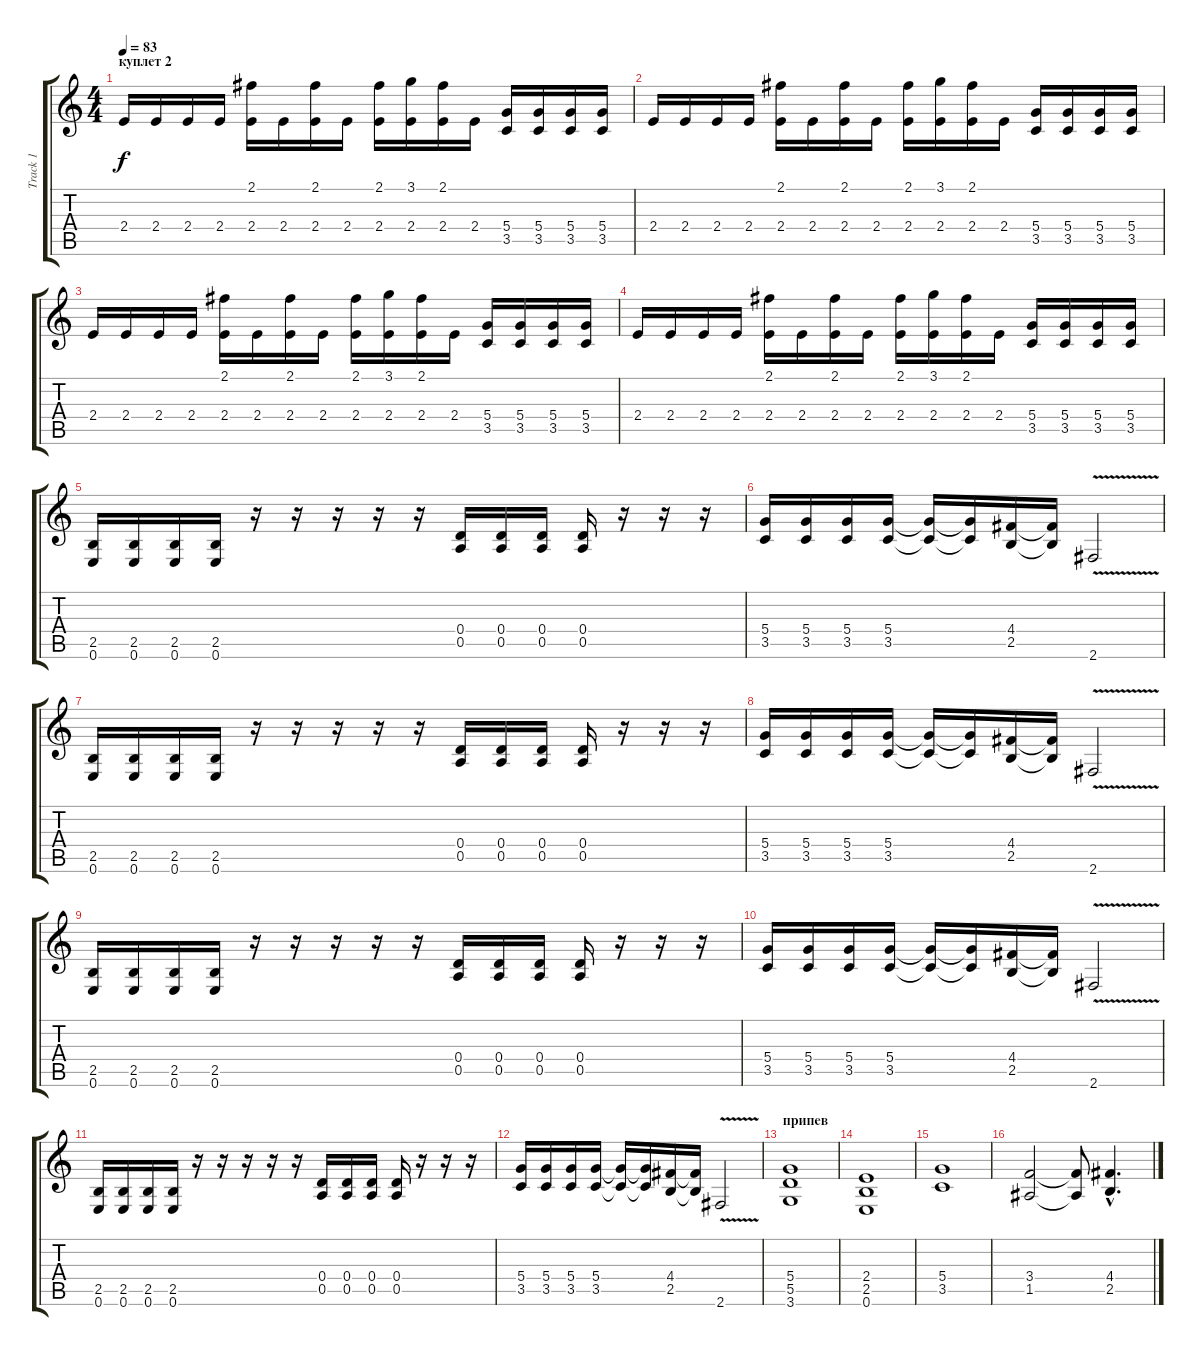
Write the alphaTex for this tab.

\track ("Track 1" "Track 1") {instrument distortionguitar}
\staff {score tabs}
\tuning (E4 B3 G3 D3 A2 E2) {hide}
\ts (4 4)
\section ("" "куплет 2")
\tempo 83
\clef g2
\ks c
2.4.16{dy f balance 13} 2.4.16 2.4.16 2.4.16 (2.1 2.4).16 2.4.16 (2.1 2.4).16 2.4.16 (2.1 2.4).16 (3.1 2.4).16 (2.1 2.4).16 2.4.16 (5.4 3.5).16 (5.4 3.5).16 (5.4 3.5).16 (5.4 3.5).16 |
2.4.16 2.4.16 2.4.16 2.4.16 (2.1 2.4).16 2.4.16 (2.1 2.4).16 2.4.16 (2.1 2.4).16 (3.1 2.4).16 (2.1 2.4).16 2.4.16 (5.4 3.5).16 (5.4 3.5).16 (5.4 3.5).16 (5.4 3.5).16 |
2.4.16 2.4.16 2.4.16 2.4.16 (2.1 2.4).16 2.4.16 (2.1 2.4).16 2.4.16 (2.1 2.4).16 (3.1 2.4).16 (2.1 2.4).16 2.4.16 (5.4 3.5).16 (5.4 3.5).16 (5.4 3.5).16 (5.4 3.5).16 |
2.4.16 2.4.16 2.4.16 2.4.16 (2.1 2.4).16 2.4.16 (2.1 2.4).16 2.4.16 (2.1 2.4).16 (3.1 2.4).16 (2.1 2.4).16 2.4.16 (5.4 3.5).16 (5.4 3.5).16 (5.4 3.5).16 (5.4 3.5).16 |
(2.5 0.6).16 (2.5 0.6).16 (2.5 0.6).16 (2.5 0.6).16 r.16 r.16 r.16 r.16 r.16 (0.4 0.5).16 (0.4 0.5).16 (0.4 0.5).16 (0.4 0.5).16 r.16 r.16 r.16 |
(5.4 3.5).16 (5.4 3.5).16 (5.4 3.5).16 (5.4 3.5).16 (5.4{t} 3.5{t}).16 (5.4{t} 3.5{t}).16 (4.4 2.5).16 (4.4{t} 2.5{t}).16 2.6{v}.2 |
(2.5 0.6).16 (2.5 0.6).16 (2.5 0.6).16 (2.5 0.6).16 r.16 r.16 r.16 r.16 r.16 (0.4 0.5).16 (0.4 0.5).16 (0.4 0.5).16 (0.4 0.5).16 r.16 r.16 r.16 |
(5.4 3.5).16 (5.4 3.5).16 (5.4 3.5).16 (5.4 3.5).16 (5.4{t} 3.5{t}).16 (5.4{t} 3.5{t}).16 (4.4 2.5).16 (4.4{t} 2.5{t}).16 2.6{v}.2 |
(2.5 0.6).16 (2.5 0.6).16 (2.5 0.6).16 (2.5 0.6).16 r.16 r.16 r.16 r.16 r.16 (0.4 0.5).16 (0.4 0.5).16 (0.4 0.5).16 (0.4 0.5).16 r.16 r.16 r.16 |
(5.4 3.5).16 (5.4 3.5).16 (5.4 3.5).16 (5.4 3.5).16 (5.4{t} 3.5{t}).16 (5.4{t} 3.5{t}).16 (4.4 2.5).16 (4.4{t} 2.5{t}).16 2.6{v}.2 |
(2.5 0.6).16 (2.5 0.6).16 (2.5 0.6).16 (2.5 0.6).16 r.16 r.16 r.16 r.16 r.16 (0.4 0.5).16 (0.4 0.5).16 (0.4 0.5).16 (0.4 0.5).16 r.16 r.16 r.16 |
(5.4 3.5).16 (5.4 3.5).16 (5.4 3.5).16 (5.4 3.5).16 (5.4{t} 3.5{t}).16 (5.4{t} 3.5{t}).16 (4.4 2.5).16 (4.4{t} 2.5{t}).16 2.6{v}.2 |
\section ("" "припев")
(5.4 5.5 3.6).1 |
(2.4 2.5 0.6).1 |
(5.4 3.5).1 |
(3.4 1.5).2 (3.4{t} 1.5{t}).8 (4.4{hac} 2.5{hac}).4{d}
